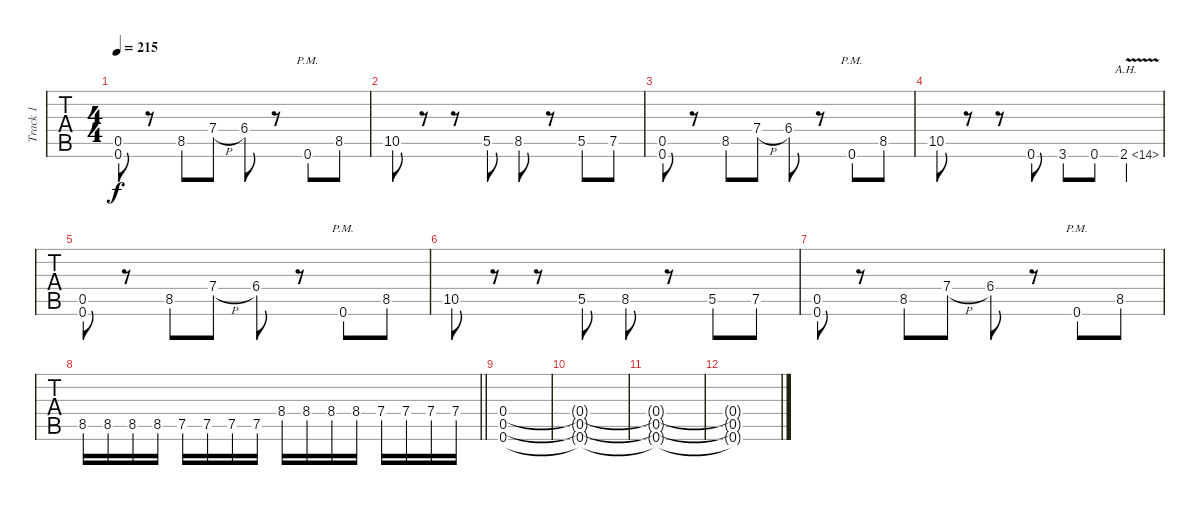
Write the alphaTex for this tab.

\track ("Track 1" "Track 1") {instrument distortionguitar}
\staff {tabs}
\tuning (C4 G3 Eb3 Bb2 F2 Bb1) {hide}
\ts (4 4)
\tempo 215
\clef f4
\ks c
(0.5 0.6).8{dy f} r.8 8.5.8 7.4{h}.8 6.4.8 r.8 0.6{pm}.8 8.5.8 |
10.5.8 r.8 r.8 5.5.8 8.5.8 r.8 5.5.8 7.5.8 |
(0.5 0.6).8 r.8 8.5.8 7.4{h}.8 6.4.8 r.8 0.6{pm}.8 8.5.8 |
10.5.8 r.8 r.8 0.6.8 3.6.8 0.6.8 2.6{ah 12 v}.4 |
(0.5 0.6).8 r.8 8.5.8 7.4{h}.8 6.4.8 r.8 0.6{pm}.8 8.5.8 |
10.5.8 r.8 r.8 5.5.8 8.5.8 r.8 5.5.8 7.5.8 |
(0.5 0.6).8 r.8 8.5.8 7.4{h}.8 6.4.8 r.8 0.6{pm}.8 8.5.8 |
\barLineRight lightlight
8.5.16 8.5.16 8.5.16 8.5.16 7.5.16 7.5.16 7.5.16 7.5.16 8.4.16 8.4.16 8.4.16 8.4.16 7.4.16 7.4.16 7.4.16 7.4.16 |
(0.4 0.5 0.6).1 |
(0.4{t} 0.5{t} 0.6{t}).1 |
(0.4{t} 0.5{t} 0.6{t}).1 |
(0.4{t} 0.5{t} 0.6{t}).1
